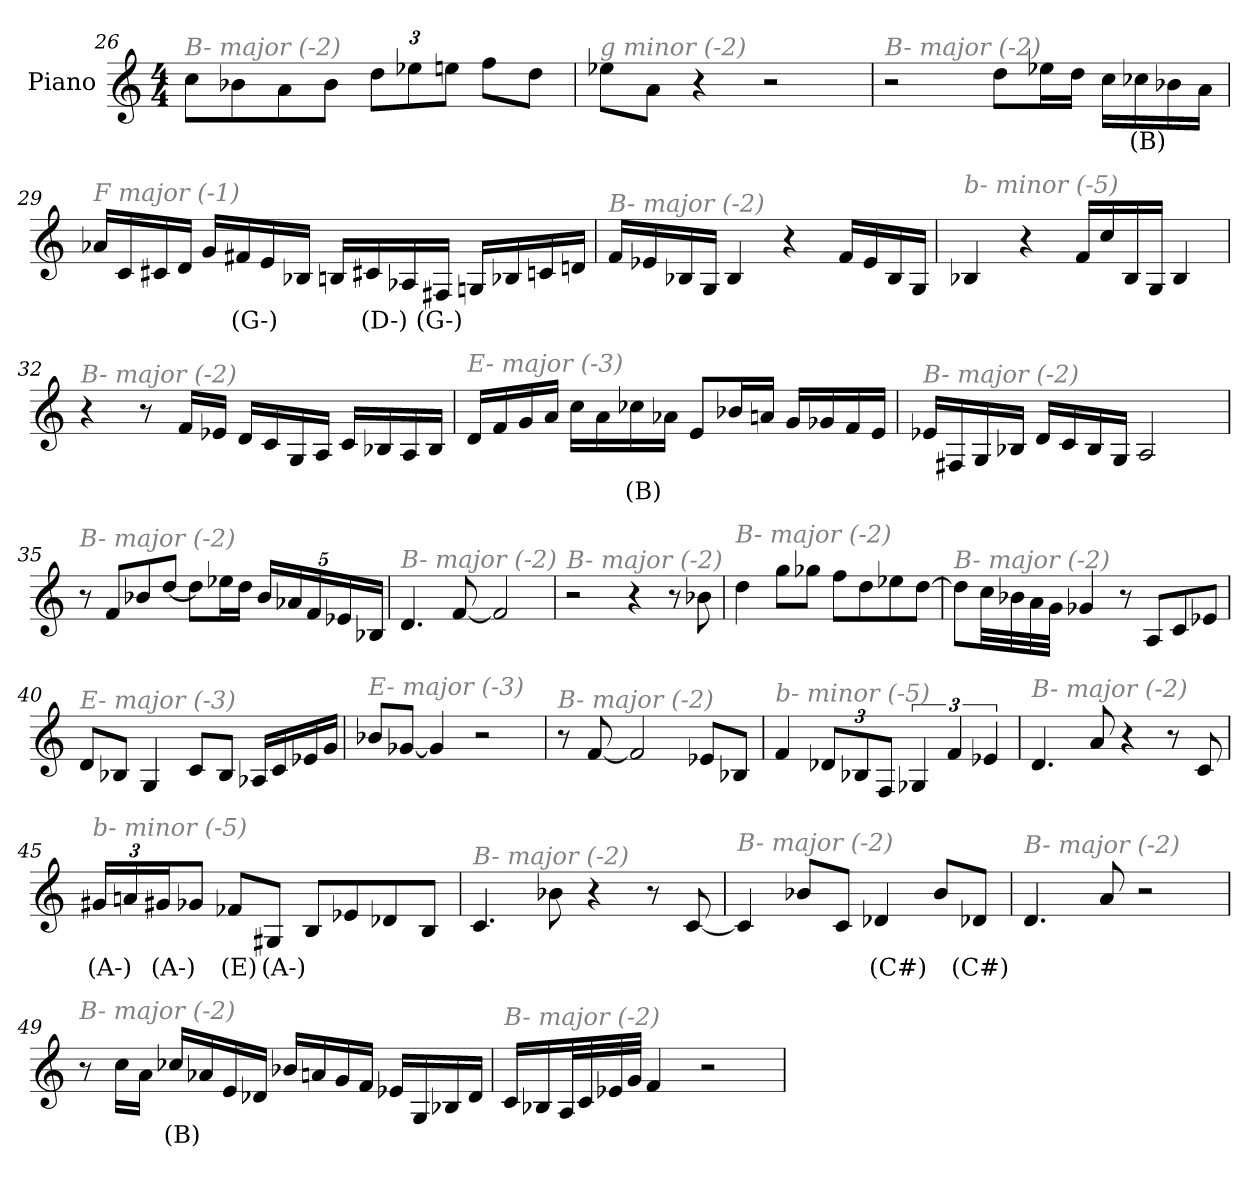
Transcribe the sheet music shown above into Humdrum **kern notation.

**kern	**text
*part1	*part1
*staff1	*staff1
*I"Piano	*
*I'Pno	*
*clefG2	*
*k[]	*
*M4/4	*
=26	=26
!LO:TX:i:color=#808080:t=B- major (-2)	!
8cc\L	.
8b-X\	.
8a\	.
8b-\J	.
*Xbrackettup	*
12dd\L	.
12ee-X\	.
12een\J	.
8ff\L	.
8dd\J	.
=27	=27
!LO:TX:i:color=#808080:t=g minor (-2)	!
8ee-X\L	.
8a\J	.
4r	.
2r	.
=28	=28
!LO:TX:i:color=#808080:t=B- major (-2)	!
2r	.
8dd\L	.
16ee-X\L	.
16dd\JJ	.
16cc\LL	.
16cc-Xi\	(B)
16b-X\	.
16a\JJ	.
!!LO:LB:g=z
=29	=29
!LO:TX:i:color=#808080:t=F major (-1)	!
16a-X/LL	.
16c/	.
16c#X/	.
16d/JJ	.
16g/LL	.
16f#Xi/	(G-)
16e/	.
16B-X/JJ	.
16Bn/LL	.
16c#Xi/	(D-)
16A-X/	.
16F#Xi/JJ	(G-)
16Gn/LL	.
16B-X/	.
16cn/	.
16dn/JJ	.
=30	=30
!LO:TX:i:color=#808080:t=B- major (-2)	!
16f/LL	.
16e-X/	.
16B-X/	.
16G/JJ	.
4B-/	.
4r	.
16f/LL	.
16e-/	.
16B-/	.
16G/JJ	.
=31	=31
!LO:TX:i:color=#808080:t=b- minor (-5)	!
4B-X/	.
4r	.
16f/LL	.
16cc/	.
16B-/	.
16G/JJ	.
4B-/	.
!!LO:LB:g=z
=32	=32
!LO:TX:i:color=#808080:t=B- major (-2)	!
4r	.
8r	.
16f/LL	.
16e-X/JJ	.
16d/LL	.
16c/	.
16G/	.
16A/JJ	.
16c/LL	.
16B-X/	.
16A/	.
16B-/JJ	.
=33	=33
!LO:TX:i:color=#808080:t=E- major (-3)	!
16d/LL	.
16f/	.
16g/	.
16a/JJ	.
16cc\LL	.
16a\	.
16cc-Xi\	(B)
16a-X\JJ	.
8e/L	.
16b-X/L	.
16an/JJ	.
16g/LL	.
16g-X/	.
16f/	.
16e/JJ	.
=34	=34
!LO:TX:i:color=#808080:t=B- major (-2)	!
16e-X/LL	.
16F#X/	.
16G/	.
16B-X/JJ	.
16d/LL	.
16c/	.
16B-/	.
16G/JJ	.
2A/	.
!!LO:PB:g=z
=35	=35
!LO:TX:i:color=#808080:t=B- major (-2)	!
8r	.
8f/L	.
8b-X/	.
[8dd/J	.
8dd\L]	.
16ee-X\L	.
16dd\JJ	.
20b-/LL	.
20a-X/	.
20f/	.
20e-X/	.
20B-X/JJ	.
=36	=36
!LO:TX:i:color=#808080:t=B- major (-2)	!
4.d/	.
[8f/	.
2f/]	.
=37	=37
!LO:TX:i:color=#808080:t=B- major (-2)	!
2r	.
4r	.
8r	.
8b-X\	.
=38	=38
!LO:TX:i:color=#808080:t=B- major (-2)	!
4dd\	.
8gg\L	.
8gg-X\J	.
8ff\L	.
8dd\	.
8ee-X\	.
[8dd\J	.
!!LO:LB:g=z
=39	=39
!LO:TX:i:color=#808080:t=B- major (-2)	!
8dd\L]	.
32cc\LL	.
32b-X\	.
32a\	.
32g\JJJ	.
4g-X/	.
8r	.
8A/L	.
8c/	.
8e-X/J	.
=40	=40
!LO:TX:i:color=#808080:t=E- major (-3)	!
8d/L	.
8B-X/J	.
4G/	.
8c/L	.
8B-/J	.
16A-X/LL	.
16c/	.
16e-X/	.
16g/JJ	.
=41	=41
!LO:TX:i:color=#808080:t=E- major (-3)	!
8b-X/L	.
[8g-X/J	.
4g-/]	.
2r	.
=42	=42
!LO:TX:i:color=#808080:t=B- major (-2)	!
8r	.
[8f/	.
2f/]	.
8e-X/L	.
8B-X/J	.
!!LO:LB:g=z
=43	=43
!LO:TX:i:color=#808080:t=b- minor (-5)	!
4f/	.
12d-X/L	.
12B-X/	.
12F/J	.
*brackettup	*
6G-X/	.
6f/	.
6e-X/	.
=44	=44
!LO:TX:i:color=#808080:t=B- major (-2)	!
4.d/	.
8a/	.
4r	.
8r	.
8c/	.
=45	=45
*Xbrackettup	*
!LO:TX:i:color=#808080:t=b- minor (-5)	!
24g#Xi/LL	(A-)
24an/	.
24g#Xi/J	(A-)
8g-X/J	.
8f-Xi/L	(E)
8G#Xi/J	(A-)
8B/L	.
8e-X/	.
8d-X/	.
8B/J	.
=46	=46
!LO:TX:i:color=#808080:t=B- major (-2)	!
4.c/	.
8b-X\	.
4r	.
8r	.
[8c/	.
!!LO:LB:g=z
=47	=47
!LO:TX:i:color=#808080:t=B- major (-2)	!
4c/]	.
8b-X/L	.
8c/J	.
4d-Xi/	(C#)
8b-/L	.
8d-Xi/J	(C#)
=48	=48
!LO:TX:i:color=#808080:t=B- major (-2)	!
4.d/	.
8a/	.
2r	.
=49	=49
!LO:TX:i:color=#808080:t=B- major (-2)	!
8r	.
16cc\LL	.
16a\JJ	.
16cc-Xi/LL	(B)
16a-X/	.
16e/	.
16d-X/JJ	.
16b-X/LL	.
16an/	.
16g/	.
16f/JJ	.
16e-X/LL	.
16G/	.
16B-X/	.
16d-/JJ	.
=50	=50
!LO:TX:i:color=#808080:t=B- major (-2)	!
16c/LL	.
16B-X/	.
32A/L	.
32c/	.
32e-X/	.
32g/JJJ	.
4f/	.
2r	.
=	=
*-	*-
